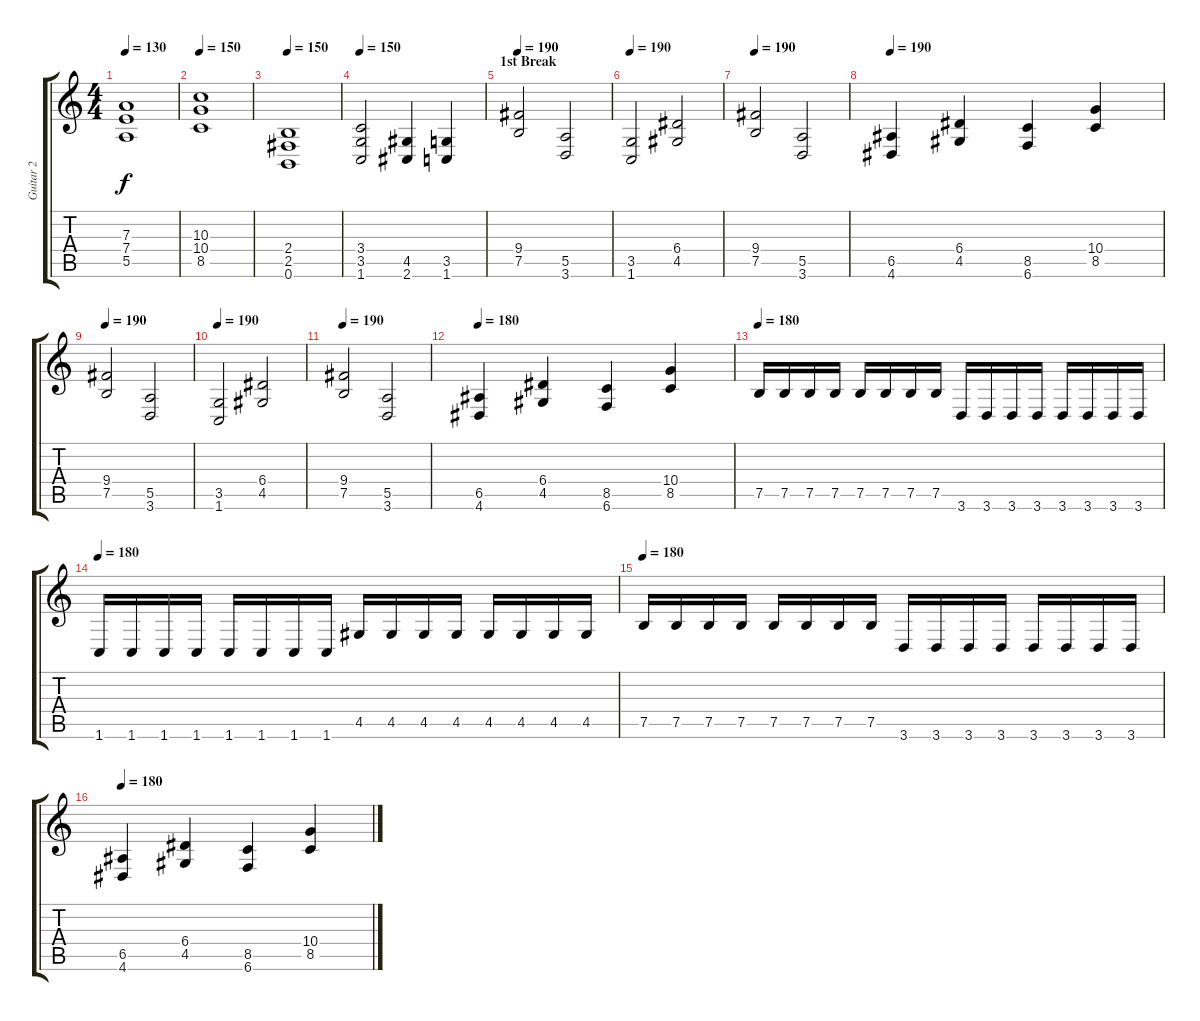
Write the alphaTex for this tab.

\track ("Guitar 2" "Guitar 2") {instrument distortionguitar}
\staff {score tabs}
\tuning (B3 Gb3 D3 A2 E2 B1) {hide}
\ts (4 4)
\tempo 130
\clef g2
\ks c
(7.3 7.4 5.5).1{dy f} |
\tempo 150
(10.3 10.4 8.5).1 |
\tempo 150
(2.4 2.5 0.6).1{balance 13 instrument distortionguitar} |
\tempo 150
(3.4 3.5 1.6).2 (4.5 2.6).4 (3.5 1.6).4 |
\section ("" "1st Break")
\tempo 190
(9.4 7.5).2 (5.5 3.6).2 |
\tempo 190
(3.5 1.6).2 (6.4 4.5).2 |
\tempo 190
(9.4 7.5).2 (5.5 3.6).2 |
\tempo 190
(6.5 4.6).4 (6.4 4.5).4 (8.5 6.6).4 (10.4 8.5).4 |
\tempo 190
(9.4 7.5).2 (5.5 3.6).2 |
\tempo 190
(3.5 1.6).2 (6.4 4.5).2 |
\tempo 190
(9.4 7.5).2 (5.5 3.6).2 |
\tempo 180
(6.5 4.6).4 (6.4 4.5).4 (8.5 6.6).4 (10.4 8.5).4 |
\tempo 180
7.5.16 7.5.16 7.5.16 7.5.16 7.5.16 7.5.16 7.5.16 7.5.16 3.6.16 3.6.16 3.6.16 3.6.16 3.6.16 3.6.16 3.6.16 3.6.16 |
\tempo 180
1.6.16 1.6.16 1.6.16 1.6.16 1.6.16 1.6.16 1.6.16 1.6.16 4.5.16 4.5.16 4.5.16 4.5.16 4.5.16 4.5.16 4.5.16 4.5.16 |
\tempo 180
7.5.16 7.5.16 7.5.16 7.5.16 7.5.16 7.5.16 7.5.16 7.5.16 3.6.16 3.6.16 3.6.16 3.6.16 3.6.16 3.6.16 3.6.16 3.6.16 |
\tempo 180
(6.5 4.6).4 (6.4 4.5).4 (8.5 6.6).4 (10.4 8.5).4
